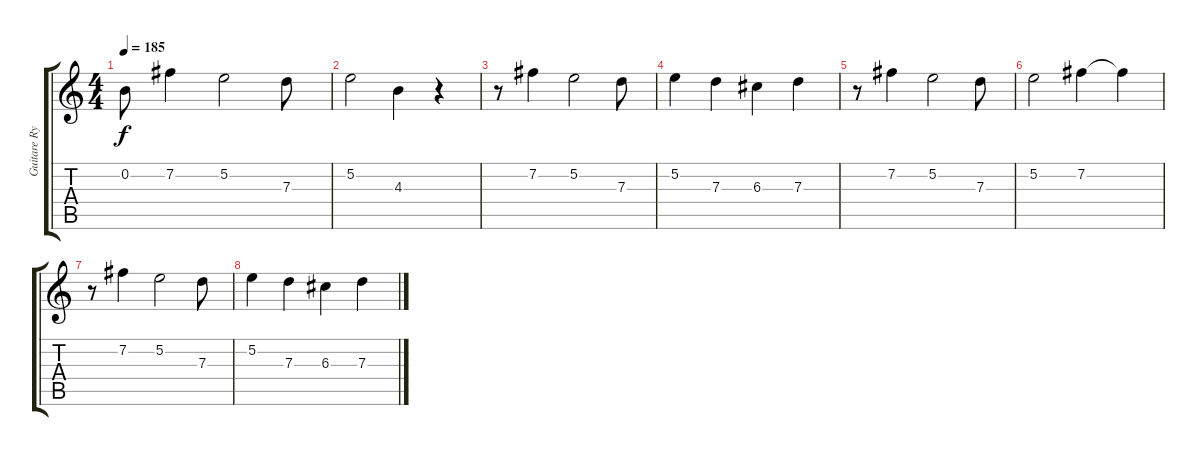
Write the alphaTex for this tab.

\track ("Guitare Rythm 2" "Guitare Ry") {instrument acousticguitarsteel}
\staff {score tabs}
\tuning (E4 B3 G3 D3 A2 E2) {hide}
\ts (4 4)
\tempo 185
\clef g2
\ks c
0.2.8{dy f} 7.2.4 5.2.2 7.3.8 |
5.2.2 4.3.4 r.4 |
r.8 7.2.4 5.2.2 7.3.8 |
5.2.4 7.3.4 6.3.4 7.3.4 |
r.8 7.2.4 5.2.2 7.3.8 |
5.2.2 7.2.4 7.2{t}.4 |
r.8 7.2.4 5.2.2 7.3.8 |
5.2.4 7.3.4 6.3.4 7.3.4
